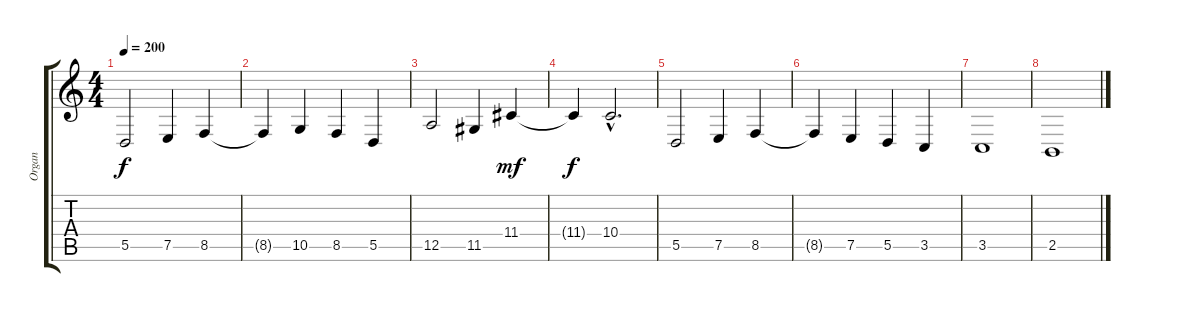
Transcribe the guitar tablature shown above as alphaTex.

\track ("Organ" "Organ") {instrument pad4choir}
\staff {score tabs}
\tuning (E4 B3 G3 D3 A2 E2) {hide}
\ts (4 4)
\tempo 200
\clef g2
\ks c
5.5.2{dy f} 7.5.4 8.5.4 |
8.5{t}.4 10.5.4 8.5.4 5.5.4 |
12.5.2 11.5.4 11.4.4{dy mf} |
11.4{t}.4{dy f} 10.4{hac}.2{d} |
5.5.2 7.5.4 8.5.4 |
8.5{t}.4 7.5.4 5.5.4 3.5.4 |
3.5.1 |
2.5.1
